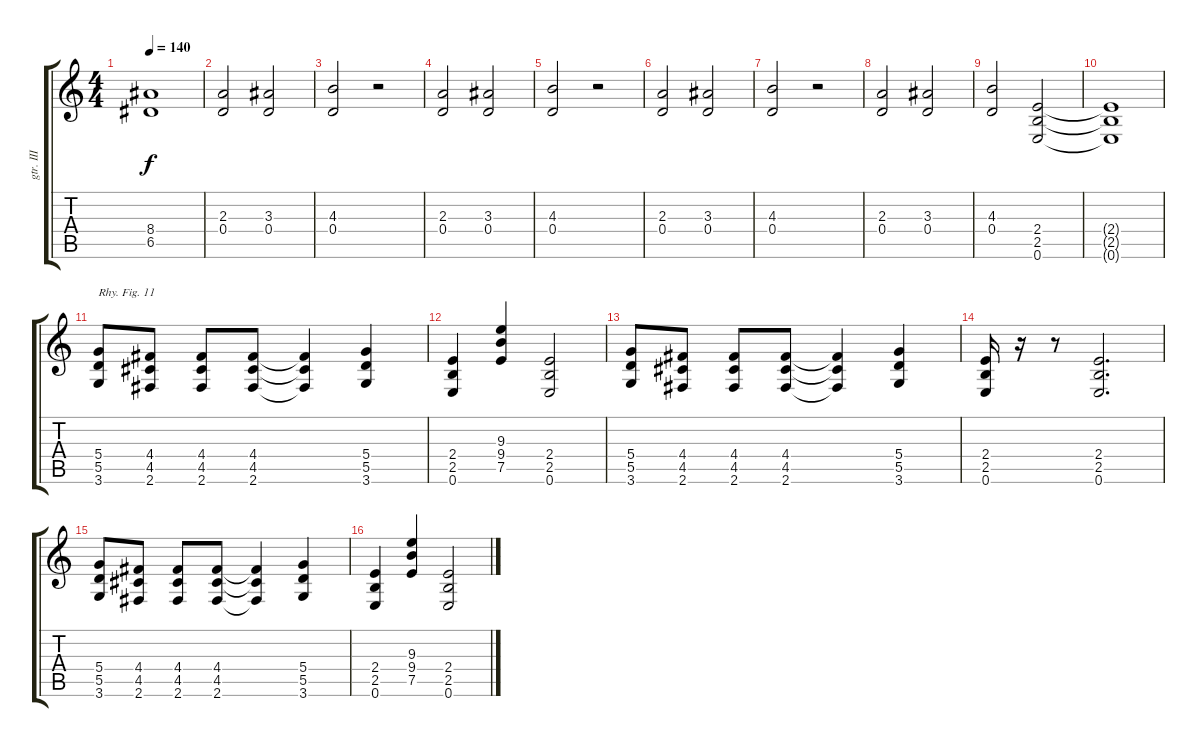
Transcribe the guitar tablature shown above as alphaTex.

\track ("gtr. III" "gtr. III") {instrument acousticguitarsteel}
\staff {score tabs}
\tuning (E4 B3 G3 D3 A2 E2) {hide}
\ts (4 4)
\tempo 140
\clef g2
\ks c
(8.4 6.5).1{dy f} |
(2.3 0.4).2 (3.3 0.4).2 |
(4.3 0.4).2 r.2 |
(2.3 0.4).2 (3.3 0.4).2 |
(4.3 0.4).2 r.2 |
(2.3 0.4).2 (3.3 0.4).2 |
(4.3 0.4).2 r.2 |
(2.3 0.4).2 (3.3 0.4).2 |
(4.3 0.4).2 (2.4 2.5 0.6).2 |
(2.4{t} 2.5{t} 0.6{t}).1 |
(5.4 5.5 3.6).8{txt "Rhy. Fig. 11"} (4.4 4.5 2.6).8 (4.4 4.5 2.6).8 (4.4 4.5 2.6).8 (4.4{t} 4.5{t} 2.6{t}).4 (5.4 5.5 3.6).4 |
(2.4 2.5 0.6).4 (9.3 9.4 7.5).4 (2.4 2.5 0.6).2 |
(5.4 5.5 3.6).8 (4.4 4.5 2.6).8 (4.4 4.5 2.6).8 (4.4 4.5 2.6).8 (4.4{t} 4.5{t} 2.6{t}).4 (5.4 5.5 3.6).4 |
(2.4 2.5 0.6).16 r.16 r.8 (2.4 2.5 0.6).2{d} |
(5.4 5.5 3.6).8 (4.4 4.5 2.6).8 (4.4 4.5 2.6).8 (4.4 4.5 2.6).8 (4.4{t} 4.5{t} 2.6{t}).4 (5.4 5.5 3.6).4 |
(2.4 2.5 0.6).4 (9.3 9.4 7.5).4 (2.4 2.5 0.6).2
